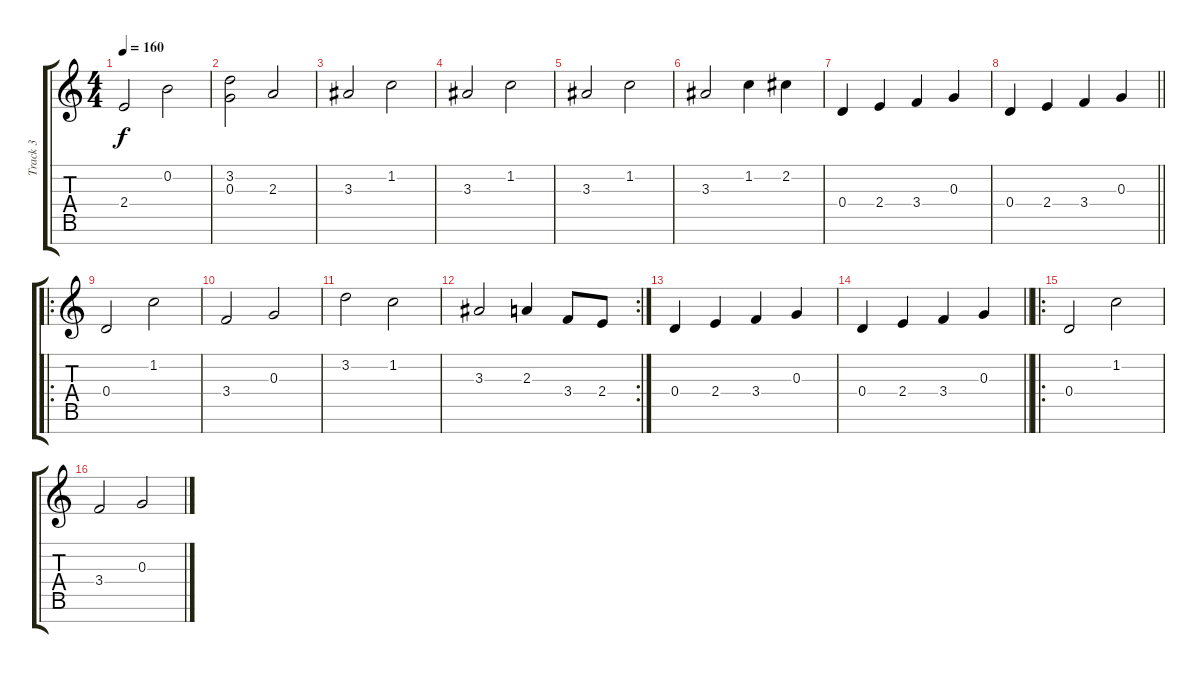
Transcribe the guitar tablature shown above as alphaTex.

\track ("Track 3" "Track 3") {instrument contrabass}
\staff {score tabs}
\tuning (E4 B3 G3 D3 A2 E2 B1) {hide}
\ts (4 4)
\tempo 160
\clef g2
\ks c
2.4.2{dy f} 0.2.2 |
(3.2 0.3).2 2.3.2 |
3.3.2 1.2.2 |
3.3.2 1.2.2 |
3.3.2 1.2.2 |
3.3.2 1.2.4 2.2.4 |
0.4.4 2.4.4 3.4.4 0.3.4 |
\barLineRight lightlight
0.4.4 2.4.4 3.4.4 0.3.4 |
\ro
0.4.2 1.2.2 |
3.4.2 0.3.2 |
3.2.2 1.2.2 |
\rc 2
3.3.2 2.3.4 3.4.8 2.4.8 |
0.4.4 2.4.4 3.4.4 0.3.4 |
\barLineRight lightlight
0.4.4 2.4.4 3.4.4 0.3.4 |
\ro
0.4.2 1.2.2 |
3.4.2 0.3.2
